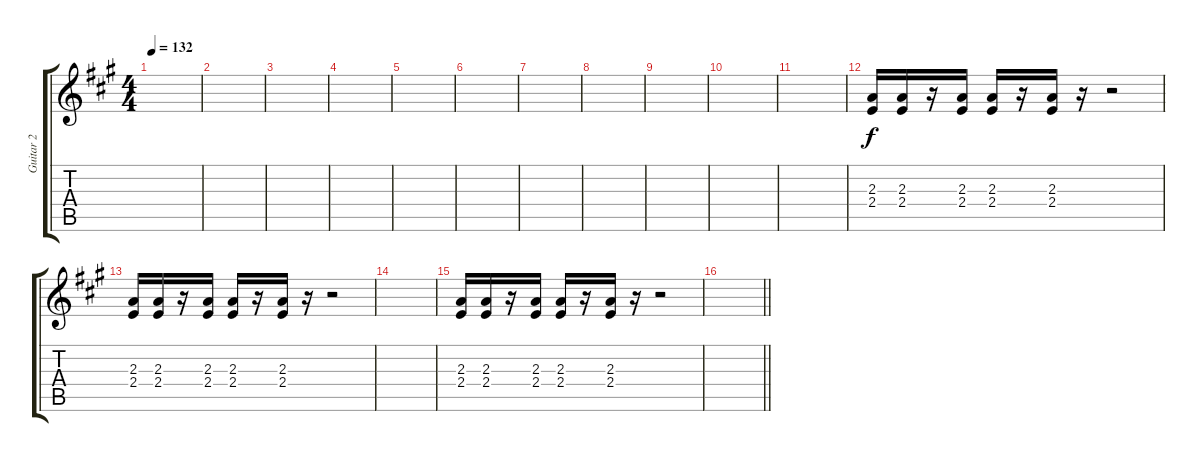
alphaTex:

\track ("Guitar 2" "Guitar 2") {instrument electricguitarclean}
\staff {score tabs}
\tuning (E4 B3 G3 D3 A2 E2) {hide}
\ts (4 4)
\tempo 132
\clef g2
\ks a
|
|
|
|
|
|
|
|
|
|
|
(2.3 2.4).16 (2.3 2.4).16 r.16 (2.3 2.4).16 (2.3 2.4).16 r.16 (2.3 2.4).16 r.16 r.2 |
(2.3 2.4).16 (2.3 2.4).16 r.16 (2.3 2.4).16 (2.3 2.4).16 r.16 (2.3 2.4).16 r.16 r.2 |
|
(2.3 2.4).16 (2.3 2.4).16 r.16 (2.3 2.4).16 (2.3 2.4).16 r.16 (2.3 2.4).16 r.16 r.2 |
\barLineRight lightlight
